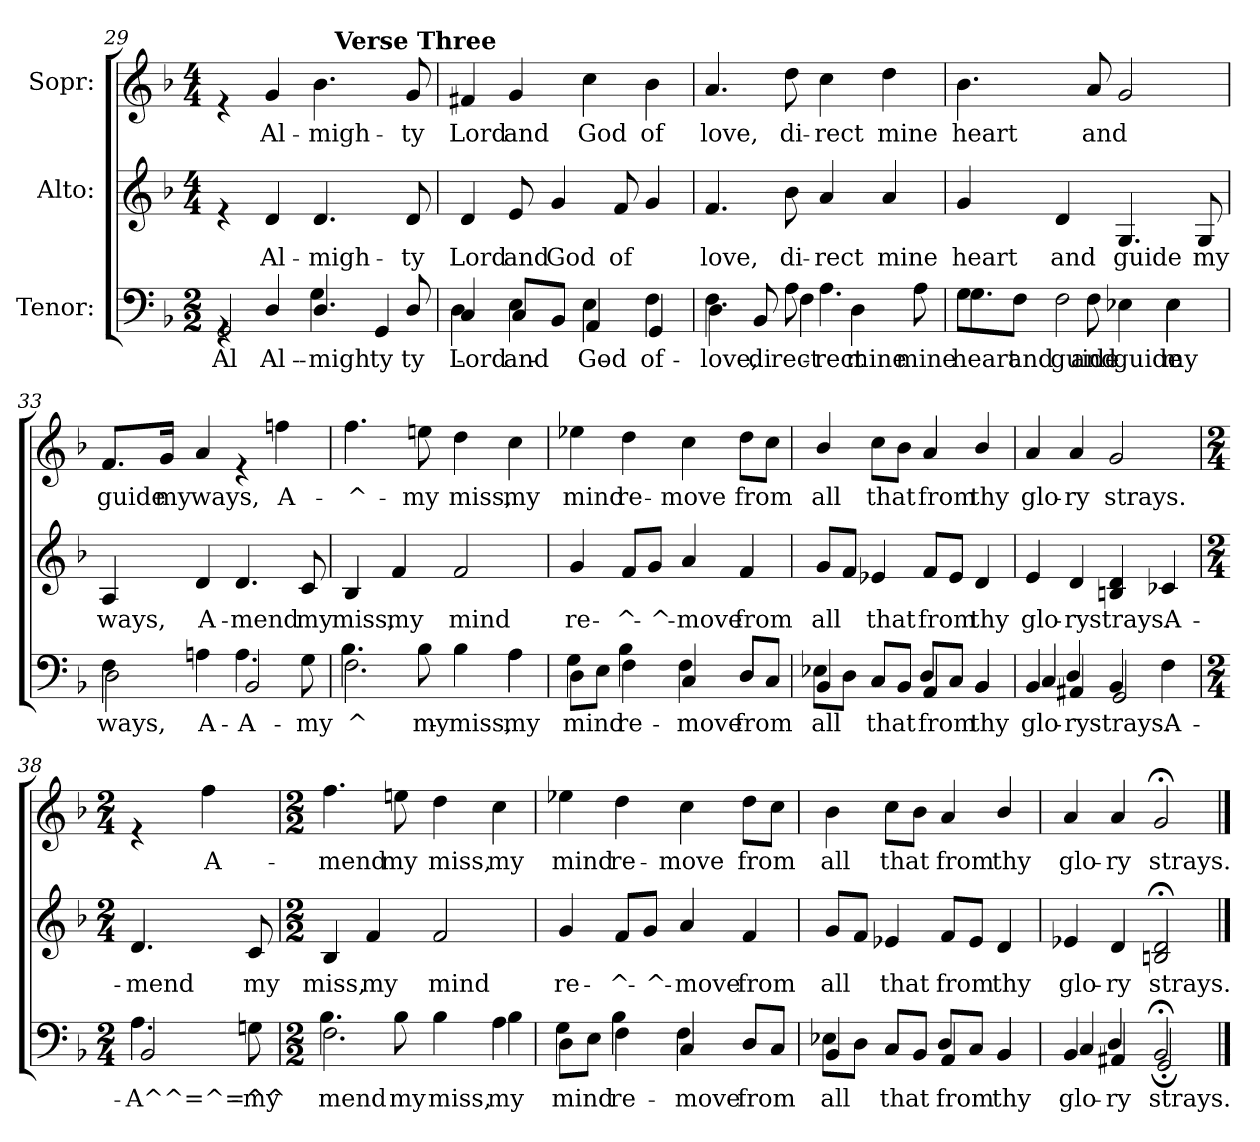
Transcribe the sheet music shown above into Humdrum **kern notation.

**kern	**text	**kern	**text	**kern	**text
*part3	*part3	*part2	*part2	*part1	*part1
*staff3	*staff3	*staff2	*staff2	*staff1	*staff1
*I"Tenor:	*	*I"Alto:	*	*I"Sopr:	*
!!LO:LB:g=z
*clefF4	*	*clefG2	*	*clefG2	*
*k[b-]	*	*k[b-]	*	*k[b-]	*
*F:	*	*F:	*	*F:	*
*M2/2	*	*M4/4	*	*M4/4	*
*MM110	*	*MM110	*	*MM110	*
=29	=29	=29	=29	=29	=29
*^	*	*	*	*	*
!	!	!LO:LY:b	!	!	!	!
*	*	*	*	*	*^	*
4rGG	2GG/	Al-	4re	.	4re	2ryy	.
!	!	!LO:LY:b	!	!LO:LY:b	!	!	!LO:LY:b
4D/	.	Al-	4d/	Al-	4g/	.	Al-
!	!	!LO:LY:b	!	!	!	!	!
!	!	!LO:LY:b	!	!LO:LY:b	!	!	!LO:LY:b
4.D/	4G\	-migh	4.d/	-migh-	4.b-\	16ryy	-migh-
!	!	!	!	!	!	!LO:TX:a:B:t=Verse Three	!
.	.	.	.	.	.	4..ryy	.
!	!	!LO:LY:b	!	!	!	!	!
.	4GG/	ty-	.	.	.	.	.
!	!	!LO:LY:b	!	!LO:LY:b	!	!	!LO:LY:b
8D/	.	-ty	8d/	-ty	8g/	.	-ty
=30	=30	=30	=30	=30	=30	=30	=30
!	!	!LO:LY:b	!	!	!	!	!
!	!	!LO:LY:b	!	!LO:LY:b	!	!	!LO:LY:b
*	*	*	*	*	*v	*v	*
4C/	4D\	Lord	4d/	Lord	4f#X/	Lord
!	!	!LO:LY:b	!	!	!	!
!	!	!LO:LY:b	!	!LO:LY:b	!	!LO:LY:b
4E\	8C/L	and	8e/	and	4g/	and
!	!	!	!	!LO:LY:b	!	!
.	8BB-/J	.	4g/	God	.	.
!	!	!LO:LY:b	!	!	!	!
!	!	!LO:LY:b	!	!	!	!LO:LY:b
4E\	4AA/	God	.	.	4cc\	God
!	!	!	!	!LO:LY:b	!	!
.	.	.	8f/	of	.	.
!	!	!LO:LY:b	!	!	!	!
!	!	!LO:LY:b	!	!	!	!LO:LY:b
4F\	4GG/	of	4g/	.	4b-\	of
!!LO:LB:g=z
=31	=31	=31	=31	=31	=31	=31
!	!	!LO:LY:b	!	!	!	!
!	!	!LO:LY:b	!	!LO:LY:b	!	!LO:LY:b
4.F\	4D\	love,	4.f/	love,	4.a/	love,
!	!	!LO:LY:b	!	!	!	!
.	8BB-/	di-	.	.	.	.
!	!	!LO:LY:b	!	!	!	!
!	!	!LO:LY:b	!	!LO:LY:b	!	!LO:LY:b
8A\	4F\	-rect	8b-\	di-	8dd\	di-
!	!	!LO:LY:b	!	!LO:LY:b	!	!LO:LY:b
4.A\	.	-rect	4a/	-rect	4cc\	-rect
!	!	!LO:LY:b	!	!	!	!
.	4D\	mine	.	.	.	.
!	!	!	!	!LO:LY:b	!	!LO:LY:b
.	.	.	4a/	mine	4dd\	mine
!	!	!LO:LY:b	!	!	!	!
8A\	8ryy	mine	.	.	.	.
=32	=32	=32	=32	=32	=32	=32
!	!	!LO:LY:b	!	!	!	!
!	!	!LO:LY:b	!	!LO:LY:b	!	!LO:LY:b
8G\L	4.G\	heart	4g/	heart	4.b-\	heart
!	!	!LO:LY:b	!	!	!	!
8F\J	.	and	.	.	.	.
!	!	!LO:LY:b	!	!LO:LY:b	!	!
2F\	.	guide	4d/	and	.	.
!	!	!LO:LY:b	!	!	!	!LO:LY:b
.	8F\	and	.	.	8a/	and
!	!	!LO:LY:b	!	!LO:LY:b	!	!
.	4E-X\	guide	4.G/	guide	2g/	.
!	!	!LO:LY:b	!	!	!	!
!	!	!LO:LY:b	!	!	!	!
4E-\	4E-\	my	.	.	.	.
!	!	!	!	!LO:LY:b	!	!
.	.	.	8G/	my	.	.
=33	=33	=33	=33	=33	=33	=33
!	!	!LO:LY:b	!	!	!	!
!	!	!LO:LY:b	!	!LO:LY:b	!	!LO:LY:b
4F\	2D\	ways,	4A/	ways,	8.f/L	guide
!	!	!	!	!	!	!LO:LY:b
.	.	.	.	.	16g/Jk	my
!	!	!LO:LY:b	!	!LO:LY:b	!	!LO:LY:b
4Ani\	.	A-	4d/	A-	4a/	ways,
!	!	!LO:LY:b	!	!	!	!
!	!	!LO:LY:b	!	!LO:LY:b	!	!
4.A\	2BB-/	A-	4.d/	-mend	4re	.
!	!	!	!	!	!	!LO:LY:b
.	.	.	.	.	4ffni\	A-
!	!	!LO:LY:b	!	!LO:LY:b	!	!
8G\	.	my	8c/	my	.	.
!!LO:LB:g=z
=34	=34	=34	=34	=34	=34	=34
!	!	!LO:LY:b	!	!	!	!
!	!	!LO:LY:b	!	!LO:LY:b	!	!LO:LY:b
2.F\	4.B-\	^-	4B-/	miss,	4.ff\	-^-
!	!	!	!	!LO:LY:b	!	!
.	.	.	4f/	my	.	.
!	!	!LO:LY:b	!	!	!	!LO:LY:b
.	8B-\	-my	.	.	8eeni\	-my
!	!	!LO:LY:b	!	!LO:LY:b	!	!LO:LY:b
.	4B-\	miss,	2f/	mind	4dd\	miss,
!	!	!LO:LY:b	!	!	!	!
!	!	!LO:LY:b	!	!	!	!LO:LY:b
4A\	4A\	my	.	.	4cc\	my
=35	=35	=35	=35	=35	=35	=35
!	!	!LO:LY:b	!	!	!	!
!	!	!LO:LY:b	!	!LO:LY:b	!	!LO:LY:b
8D\L	4G\	mind	4g/	re-	4ee-X\	mind
8E\J	.	.	.	.	.	.
!	!	!LO:LY:b	!	!	!	!
!	!	!LO:LY:b	!	!LO:LY:b	!	!LO:LY:b
4F\	4B-\	re-	8f/L	-^-	4dd\	re-
!	!	!	!	!LO:LY:b	!	!
.	.	.	8g/J	-^-	.	.
!	!	!LO:LY:b	!	!	!	!
!	!	!LO:LY:b	!	!LO:LY:b	!	!LO:LY:b
4C/	4F\	-move	4a/	-move	4cc\	-move
!	!	!LO:LY:b	!	!	!	!
!	!	!LO:LY:b	!	!LO:LY:b	!	!LO:LY:b
8D/L	4D/	from	4f/	from	8dd\L	from
8C/J	.	.	.	.	8cc\J	.
=36	=36	=36	=36	=36	=36	=36
!	!	!LO:LY:b	!	!	!	!
!	!	!LO:LY:b	!	!LO:LY:b	!	!LO:LY:b
4BB-/	8E-X\L	all	8g/L	all	4b-/	all
.	8D\J	.	8f/J	.	.	.
!	!	!LO:LY:b	!	!	!	!
!	!	!LO:LY:b	!	!LO:LY:b	!	!LO:LY:b
8C/L	4C/	that	4e-X/	that	8cc\L	that
8BB-/J	.	.	.	.	8b-\J	.
!	!	!LO:LY:b	!	!	!	!
!	!	!LO:LY:b	!	!LO:LY:b	!	!LO:LY:b
4AA/	8D/L	from	8f/L	from	4a/	from
.	8C/J	.	8e-i/J	.	.	.
!	!	!LO:LY:b	!	!	!	!
!	!	!LO:LY:b	!	!LO:LY:b	!	!LO:LY:b
4BB-/	4BB-/	thy	4d/	thy	4b-/	thy
!!LO:LB:g=z
=37	=37	=37	=37	=37	=37	=37
!	!	!LO:LY:b	!	!	!	!
!	!	!LO:LY:b	!	!LO:LY:b	!	!LO:LY:b
4BB-/	4C/	-glo-	4e/	glo-	4a/	glo-
!	!	!LO:LY:b	!	!	!	!
!	!	!LO:LY:b	!	!LO:LY:b	!	!LO:LY:b
4AA#X/	4D/	-ry	4d/	-ry	4a/	-ry
!	!	!LO:LY:b	!	!	!	!
!	!	!LO:LY:b	!	!LO:LY:b	!	!LO:LY:b
4BB-/	2GG/	strays.	4Bn/ 4d/	strays.	2g/	strays.
!	!	!LO:LY:b	!	!LO:LY:b	!	!
4F\	.	A-	4c-i/	A-	.	.
=38	=38	=38	=38	=38	=38	=38
*M2/4	*	*	*M2/4	*	*M2/4	*
!	!	!LO:LY:b	!	!	!	!
!	!	!LO:LY:b	!	!LO:LY:b	!	!
4.A\	2BB-/	A^^=^=^^-	4.d/	-mend	4re	.
!	!	!	!	!	!	!LO:LY:b
.	.	.	.	.	4ff\	A-
!	!	!LO:LY:b	!	!LO:LY:b	!	!
8Gni\	.	my	8c/	my	.	.
=39	=39	=39	=39	=39	=39	=39
*M2/2	*	*	*M2/2	*	*M2/2	*
*	*	*	*	*	*MM140	*
!	!	!LO:LY:b	!	!	!	!
!	!	!LO:LY:b	!	!LO:LY:b	!	!LO:LY:b
2.F\	4.B-\	mend	4B-/	miss,	4.ff\	-mend
!	!	!	!	!LO:LY:b	!	!
.	.	.	4f/	my	.	.
!	!	!LO:LY:b	!	!	!	!LO:LY:b
.	8B-\	my	.	.	8eeni\	my
!	!	!LO:LY:b	!	!LO:LY:b	!	!LO:LY:b
.	4B-\	miss,	2f/	mind	4dd\	miss,
!	!	!LO:LY:b	!	!	!	!
!	!	!LO:LY:b	!	!	!	!LO:LY:b
4A\	4B-\	my	.	.	4cc\	my
!!LO:PB:g=z
=40	=40	=40	=40	=40	=40	=40
!	!	!LO:LY:b	!	!	!	!
!	!	!LO:LY:b	!	!LO:LY:b	!	!LO:LY:b
8D\L	4G\	mind	4g/	re-	4ee-X\	mind
8E\J	.	.	.	.	.	.
!	!	!LO:LY:b	!	!	!	!
!	!	!LO:LY:b	!	!LO:LY:b	!	!LO:LY:b
4F\	4B-\	re-	8f/L	-^-	4dd\	re-
!	!	!	!	!LO:LY:b	!	!
.	.	.	8g/J	-^-	.	.
!	!	!LO:LY:b	!	!	!	!
!	!	!LO:LY:b	!	!LO:LY:b	!	!LO:LY:b
4C/	4F\	-move	4a/	-move	4cc\	-move
!	!	!LO:LY:b	!	!	!	!
!	!	!LO:LY:b	!	!LO:LY:b	!	!LO:LY:b
8D/L	4D/	from	4f/	from	8dd\L	from
8C/J	.	.	.	.	8cc\J	.
=41	=41	=41	=41	=41	=41	=41
!	!	!LO:LY:b	!	!	!	!
!	!	!LO:LY:b	!	!LO:LY:b	!	!LO:LY:b
4BB-/	8E-X\L	all	8g/L	all	4b-\	all
.	8D\J	.	8f/J	.	.	.
!	!	!LO:LY:b	!	!	!	!
!	!	!LO:LY:b	!	!LO:LY:b	!	!LO:LY:b
8C/L	4C/	that	4e-X/	that	8cc\L	that
8BB-/J	.	.	.	.	8b-\J	.
!	!	!LO:LY:b	!	!	!	!
!	!	!LO:LY:b	!	!LO:LY:b	!	!LO:LY:b
4AA/	8D/L	from	8f/L	from	4a/	from
.	8C/J	.	8e-/J	.	.	.
!	!	!LO:LY:b	!	!	!	!
!	!	!LO:LY:b	!	!LO:LY:b	!	!LO:LY:b
4BB-/	4BB-/	thy	4d/	thy	4b-/	thy
=42	=42	=42	=42	=42	=42	=42
!	!	!LO:LY:b	!	!	!	!
!	!	!LO:LY:b	!	!LO:LY:b	!	!LO:LY:b
4BB-/	4C/	glo-	4e-X/	glo-	4a/	glo-
!	!	!LO:LY:b	!	!	!	!
!	!	!LO:LY:b	!	!LO:LY:b	!	!LO:LY:b
4AA#X/	4D/	-ry	4d/	-ry	4a/	-ry
!	!	!LO:LY:b	!	!	!	!
!	!	!LO:LY:b	!	!LO:LY:b	!	!LO:LY:b
2BB-;</	2GG;</	strays.	2Bn/; 2d/;	strays.	2g;/	strays.
*v	*v	*	*	*	*	*
==	==	==	==	==	==
*-	*-	*-	*-	*-	*-
